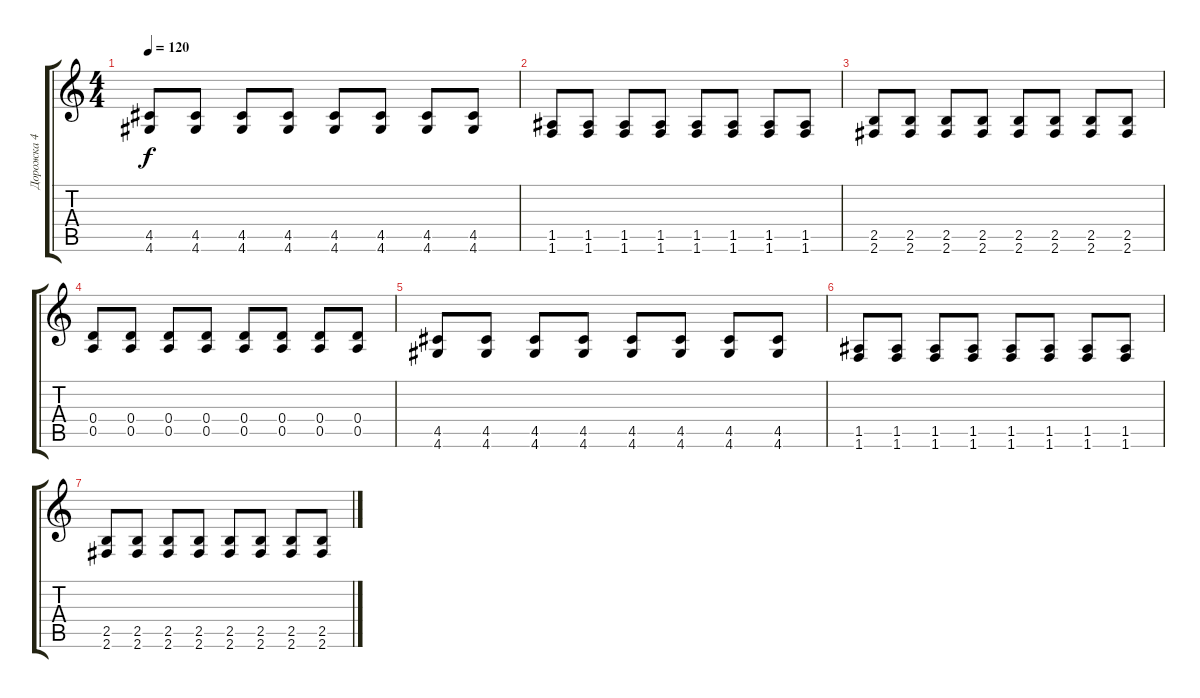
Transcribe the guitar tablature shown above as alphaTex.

\track ("Дорожка 4" "Дорожка 4") {instrument electricguitarmuted}
\staff {score tabs}
\tuning (E4 B3 G3 D3 A2 E2) {hide}
\ts (4 4)
\tempo 120
\clef g2
\ks c
(4.5 4.6).8{dy f} (4.5 4.6).8 (4.5 4.6).8 (4.5 4.6).8 (4.5 4.6).8 (4.5 4.6).8 (4.5 4.6).8 (4.5 4.6).8 |
(1.5 1.6).8 (1.5 1.6).8 (1.5 1.6).8 (1.5 1.6).8 (1.5 1.6).8 (1.5 1.6).8 (1.5 1.6).8 (1.5 1.6).8 |
(2.5 2.6).8 (2.5 2.6).8 (2.5 2.6).8 (2.5 2.6).8 (2.5 2.6).8 (2.5 2.6).8 (2.5 2.6).8 (2.5 2.6).8 |
(0.4 0.5).8 (0.4 0.5).8 (0.4 0.5).8 (0.4 0.5).8 (0.4 0.5).8 (0.4 0.5).8 (0.4 0.5).8 (0.4 0.5).8 |
(4.5 4.6).8 (4.5 4.6).8 (4.5 4.6).8 (4.5 4.6).8 (4.5 4.6).8 (4.5 4.6).8 (4.5 4.6).8 (4.5 4.6).8 |
(1.5 1.6).8 (1.5 1.6).8 (1.5 1.6).8 (1.5 1.6).8 (1.5 1.6).8 (1.5 1.6).8 (1.5 1.6).8 (1.5 1.6).8 |
(2.5 2.6).8 (2.5 2.6).8 (2.5 2.6).8 (2.5 2.6).8 (2.5 2.6).8 (2.5 2.6).8 (2.5 2.6).8 (2.5 2.6).8
